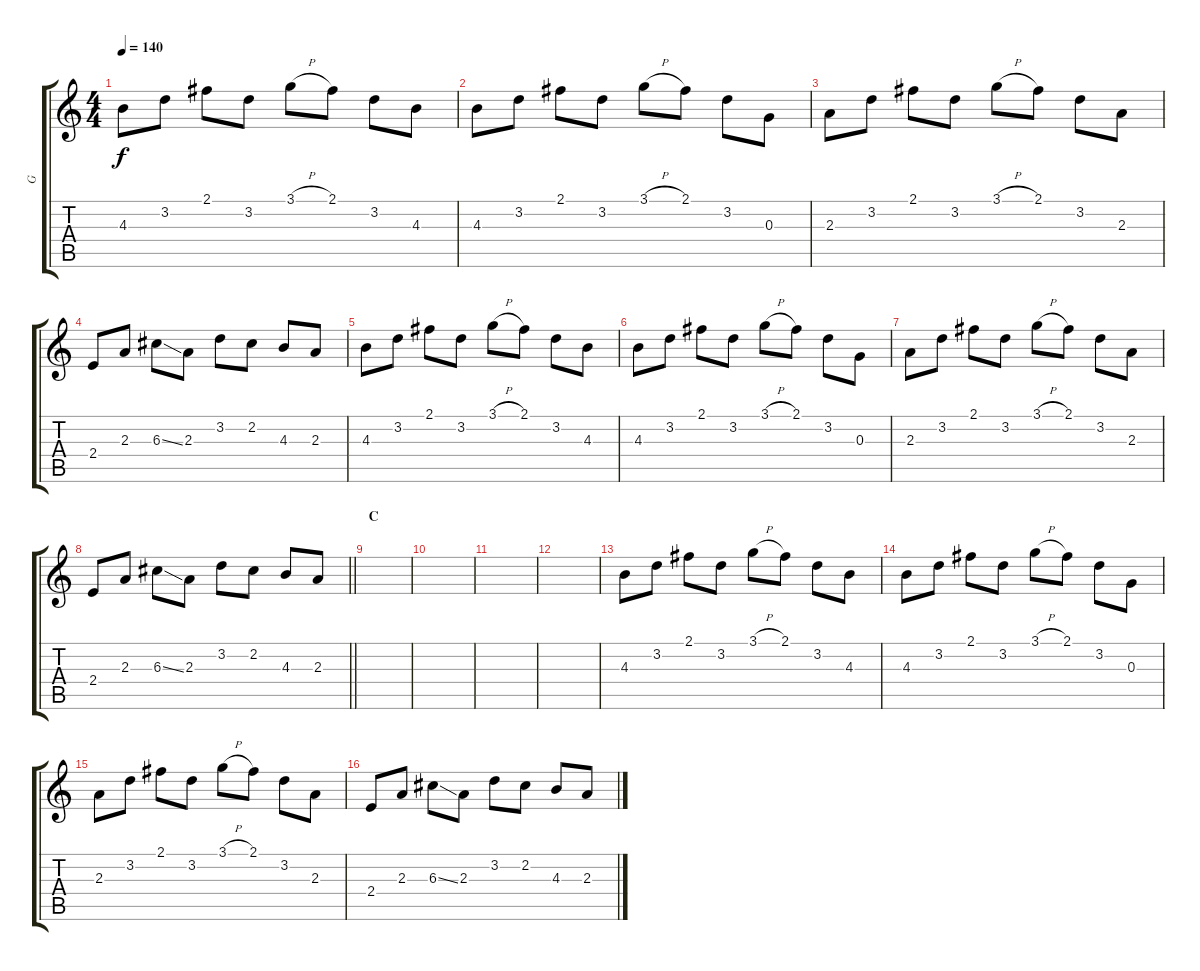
\track ("G" "G") {instrument acousticguitarnylon}
\staff {score tabs}
\tuning (E4 B3 G3 D3 A2 E2) {hide}
\ts (4 4)
\tempo 140
\clef g2
\ks c
4.3.8{dy f} 3.2.8 2.1.8 3.2.8 3.1{h}.8 2.1.8 3.2.8 4.3.8 |
4.3.8 3.2.8 2.1.8 3.2.8 3.1{h}.8 2.1.8 3.2.8 0.3.8 |
2.3.8 3.2.8 2.1.8 3.2.8 3.1{h}.8 2.1.8 3.2.8 2.3.8 |
2.4.8 2.3.8 6.3{ss}.8 2.3.8 3.2.8 2.2.8 4.3.8 2.3.8 |
4.3.8 3.2.8 2.1.8 3.2.8 3.1{h}.8 2.1.8 3.2.8 4.3.8 |
4.3.8 3.2.8 2.1.8 3.2.8 3.1{h}.8 2.1.8 3.2.8 0.3.8 |
2.3.8 3.2.8 2.1.8 3.2.8 3.1{h}.8 2.1.8 3.2.8 2.3.8 |
\barLineRight lightlight
2.4.8 2.3.8 6.3{ss}.8 2.3.8 3.2.8 2.2.8 4.3.8 2.3.8 |
\section ("" "C")
|
|
|
|
4.3.8 3.2.8 2.1.8 3.2.8 3.1{h}.8 2.1.8 3.2.8 4.3.8 |
4.3.8 3.2.8 2.1.8 3.2.8 3.1{h}.8 2.1.8 3.2.8 0.3.8 |
2.3.8 3.2.8 2.1.8 3.2.8 3.1{h}.8 2.1.8 3.2.8 2.3.8 |
2.4.8 2.3.8 6.3{ss}.8 2.3.8 3.2.8 2.2.8 4.3.8 2.3.8
